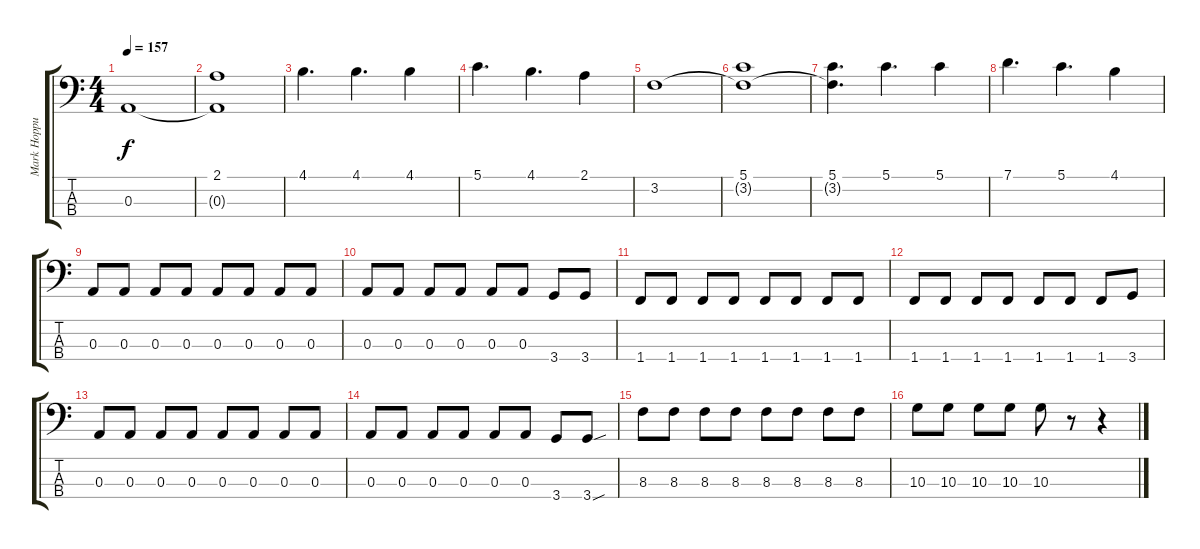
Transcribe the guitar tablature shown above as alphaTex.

\track ("Mark Hoppus - Bass" "Mark Hoppu") {instrument electricbasspick}
\staff {score tabs}
\tuning (G2 D2 A1 E1) {hide}
\ts (4 4)
\tempo 157
\clef f4
\ks c
0.3.1{dy f} |
(2.1 0.3{t}).1 |
4.1.4{d} 4.1.4{d} 4.1.4 |
5.1.4{d} 4.1.4{d} 2.1.4 |
3.2.1 |
(5.1 3.2{t}).1 |
(5.1 3.2{t}).4{d} 5.1.4{d} 5.1.4 |
7.1.4{d} 5.1.4{d} 4.1.4 |
0.3.8 0.3.8 0.3.8 0.3.8 0.3.8 0.3.8 0.3.8 0.3.8 |
0.3.8 0.3.8 0.3.8 0.3.8 0.3.8 0.3.8 3.4.8 3.4.8 |
1.4.8 1.4.8 1.4.8 1.4.8 1.4.8 1.4.8 1.4.8 1.4.8 |
1.4.8 1.4.8 1.4.8 1.4.8 1.4.8 1.4.8 1.4.8 3.4.8 |
0.3.8 0.3.8 0.3.8 0.3.8 0.3.8 0.3.8 0.3.8 0.3.8 |
0.3.8 0.3.8 0.3.8 0.3.8 0.3.8 0.3.8 3.4.8 3.4{sou}.8 |
8.3.8 8.3.8 8.3.8 8.3.8 8.3.8 8.3.8 8.3.8 8.3.8 |
10.3.8 10.3.8 10.3.8 10.3.8 10.3.8 r.8 r.4
